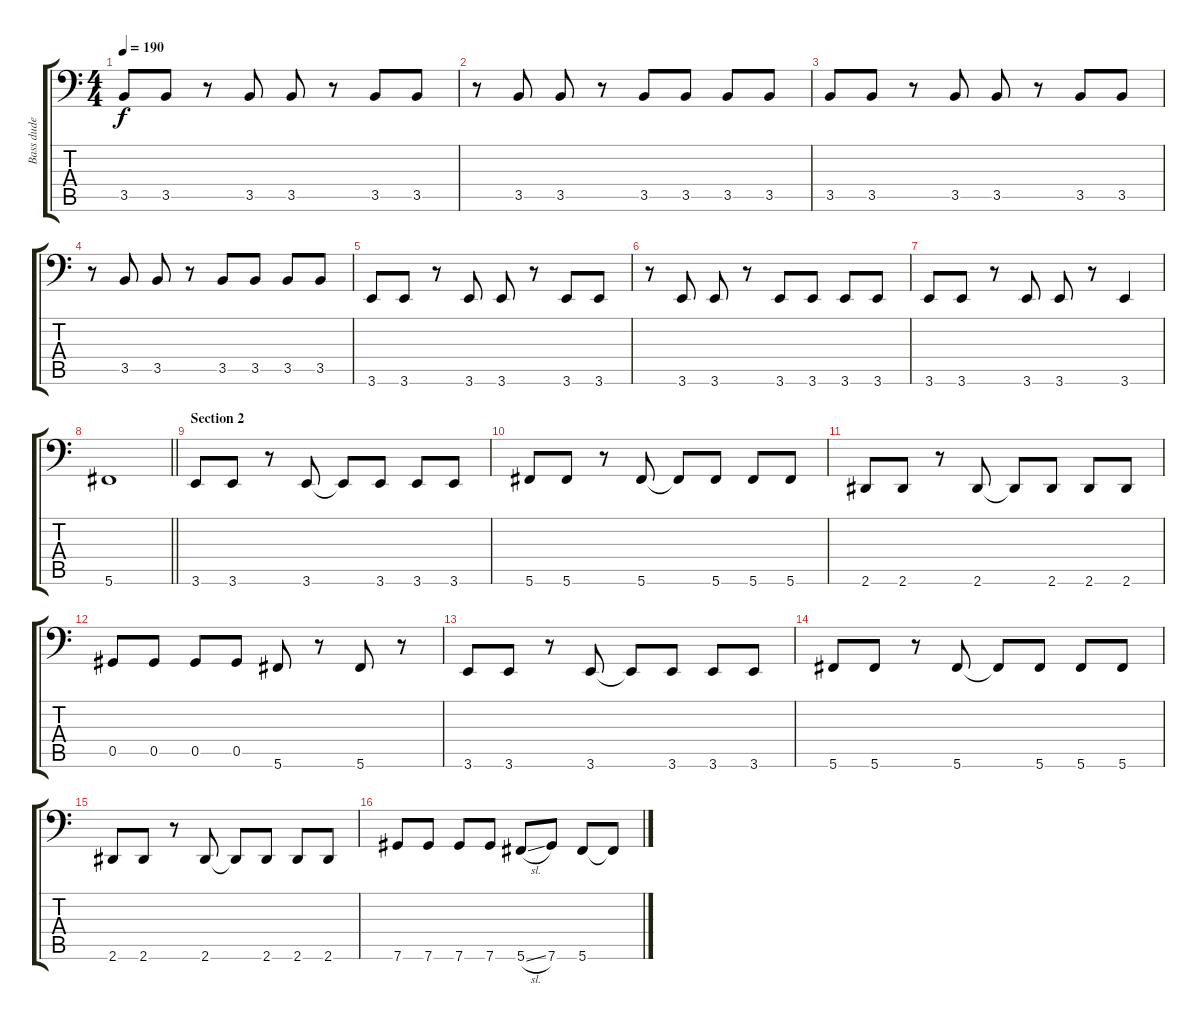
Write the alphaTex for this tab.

\track ("Bass dude" "Bass dude") {instrument electricbasspick}
\staff {score tabs}
\tuning (Eb3 Bb2 Gb2 Db2 Ab1 Db1) {hide}
\ts (4 4)
\tempo 190
\clef f4
\ks c
3.5.8{dy f} 3.5.8 r.8 3.5.8 3.5.8 r.8 3.5.8 3.5.8 |
r.8 3.5.8 3.5.8 r.8 3.5.8 3.5.8 3.5.8 3.5.8 |
3.5.8 3.5.8 r.8 3.5.8 3.5.8 r.8 3.5.8 3.5.8 |
r.8 3.5.8 3.5.8 r.8 3.5.8 3.5.8 3.5.8 3.5.8 |
3.6.8 3.6.8 r.8 3.6.8 3.6.8 r.8 3.6.8 3.6.8 |
r.8 3.6.8 3.6.8 r.8 3.6.8 3.6.8 3.6.8 3.6.8 |
3.6.8 3.6.8 r.8 3.6.8 3.6.8 r.8 3.6.4 |
\barLineRight lightlight
5.6.1 |
\section ("" "Section 2")
3.6.8 3.6.8 r.8 3.6.8 3.6{t}.8 3.6.8 3.6.8 3.6.8 |
5.6.8 5.6.8 r.8 5.6.8 5.6{t}.8 5.6.8 5.6.8 5.6.8 |
2.6.8 2.6.8 r.8 2.6.8 2.6{t}.8 2.6.8 2.6.8 2.6.8 |
0.5.8 0.5.8 0.5.8 0.5.8 5.6.8 r.8 5.6.8 r.8 |
3.6.8 3.6.8 r.8 3.6.8 3.6{t}.8 3.6.8 3.6.8 3.6.8 |
5.6.8 5.6.8 r.8 5.6.8 5.6{t}.8 5.6.8 5.6.8 5.6.8 |
2.6.8 2.6.8 r.8 2.6.8 2.6{t}.8 2.6.8 2.6.8 2.6.8 |
7.6.8 7.6.8 7.6.8 7.6.8 5.6{sl}.8 7.6.8 5.6.8 5.6{t}.8
